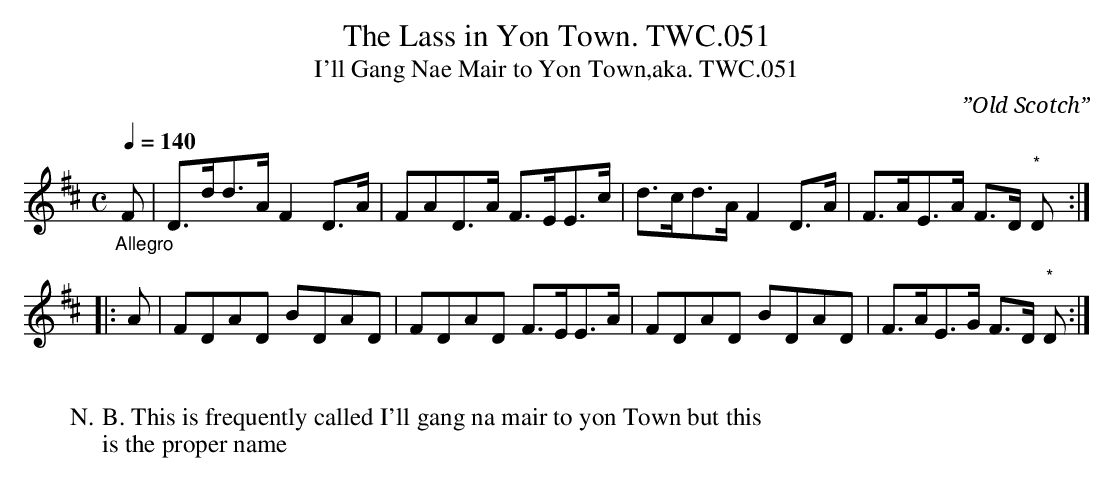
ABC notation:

X:1
T:Lass in Yon Town. TWC.051, The
T:I'll Gang Nae Mair to Yon Town,aka. TWC.051
L:1/8
C:”Old Scotch”
M:C
Q:1/4=140
K:D
"_Allegro" F|D>dd>A F2 D>A|FAD>A F>EE>c|d>cd>A F2 D>A|F>AE>A F>D "*"D :|
|: A|FDAD BDAD|FDAD F>EE>A|FDAD BDAD|F>AE>G F>D "*"D :|
W:
W: N.B. This is frequently called I'll gang na mair to yon Town but this
W: is the proper name
